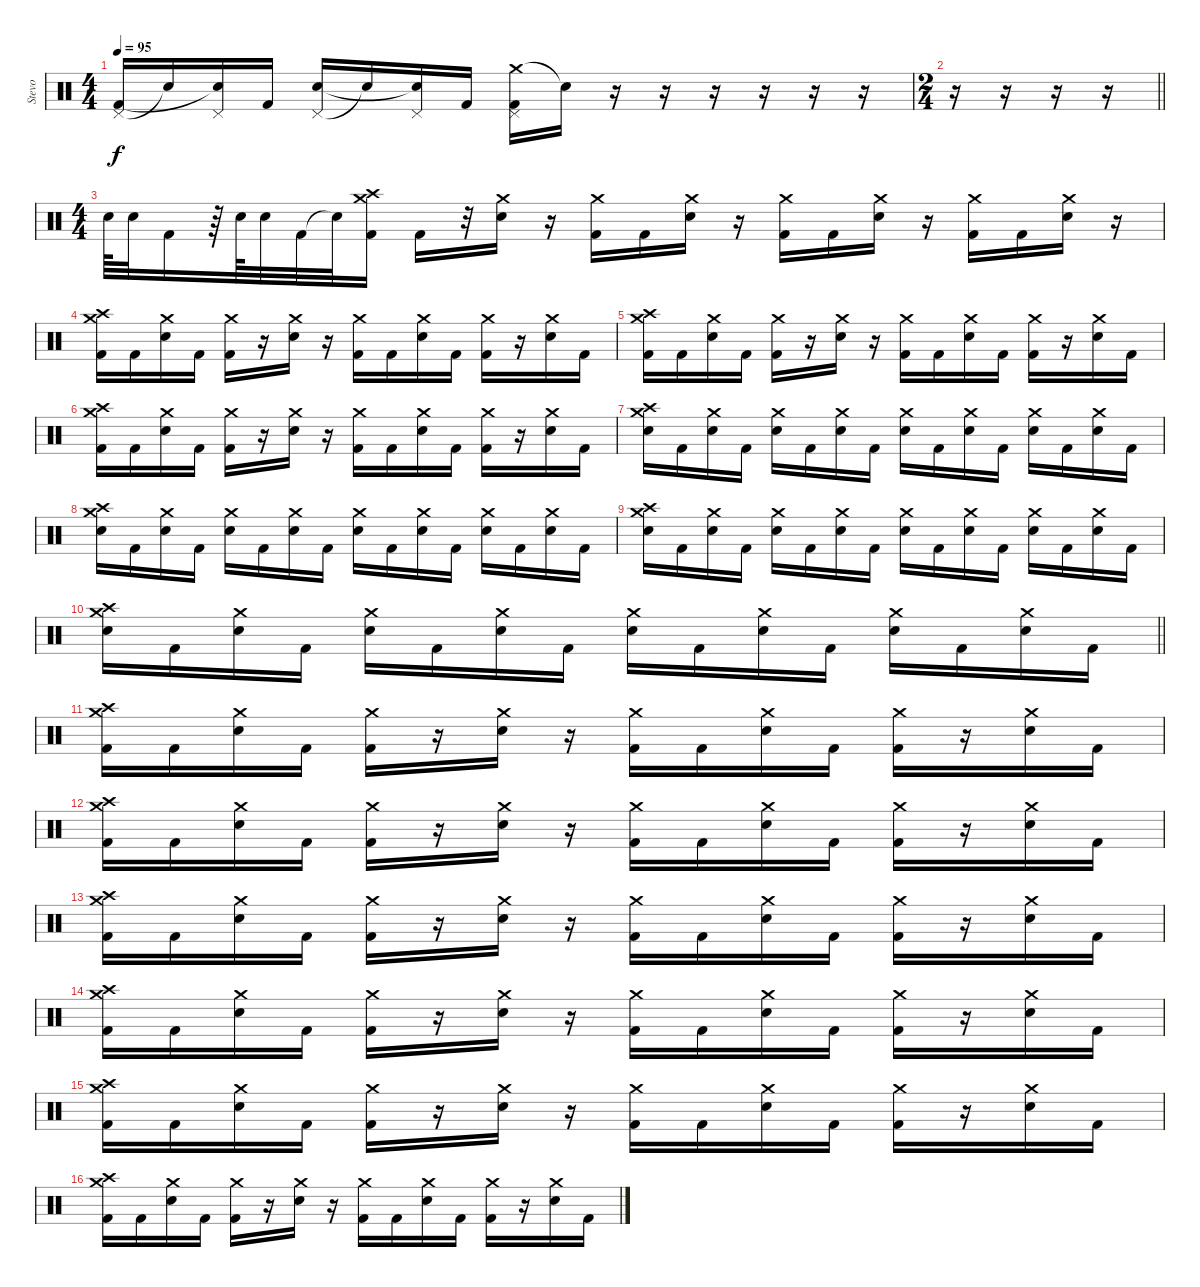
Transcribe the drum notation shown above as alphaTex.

\track ("Stevo" "Stevo") {instrument percussion}
\staff {score}
\articulation defaults
\ts (4 4)
\tempo 95
\clef neutral
\ks c
("Pedal Hi-Hat (hit)" "Kick (hit) 2").16{dy f} "Snare (hit)"{t}.16 ("Pedal Hi-Hat (hit)" "Snare (hit)"{t}).16 "Kick (hit) 2".16 ("Pedal Hi-Hat (hit)" "Electric Snare (hit)").16 "Snare (hit)"{t}.16 ("Pedal Hi-Hat (hit)" "Snare (hit)"{t}).16 "Kick (hit) 2".16 ("Crash medium (hit)" "Pedal Hi-Hat (hit)" "Kick (hit) 2").16 "Snare (hit)"{t}.16 r.16 r.16 r.16 r.16 r.16 r.16 |
\ts (2 4)
\barLineRight lightlight
r.16 r.16 r.16 r.16 |
\ts (4 4)
"Electric Snare (hit)".64 "Electric Snare (hit)".32 "Kick (hit) 2".16 r.64 "Electric Snare (hit)".64 "Electric Snare (hit)".32 "Kick (hit) 2".32 "Snare (hit)"{t}.32 ("Crash high (hit)" "Crash medium (hit)" "Kick (hit) 2").16 "Kick (hit) 2".16 r.32 ("Crash medium (hit)" "Electric Snare (hit)").16 r.16 ("Crash medium (hit)" "Kick (hit) 2").16 "Kick (hit) 2".16 ("Crash medium (hit)" "Electric Snare (hit)").16 r.16 ("Crash medium (hit)" "Kick (hit) 2").16 "Kick (hit) 2".16 ("Crash medium (hit)" "Electric Snare (hit)").16 r.16 ("Crash medium (hit)" "Kick (hit) 2").16 "Kick (hit) 2".16 ("Crash medium (hit)" "Electric Snare (hit)").16 r.16 |
("Crash high (hit)" "Crash medium (hit)" "Kick (hit) 2").16 "Kick (hit) 2".16 ("Crash medium (hit)" "Electric Snare (hit)").16 "Kick (hit) 2".16 ("Crash medium (hit)" "Kick (hit) 2").16 r.16 ("Crash medium (hit)" "Electric Snare (hit)").16 r.16 ("Crash medium (hit)" "Kick (hit) 2").16 "Kick (hit) 2".16 ("Crash medium (hit)" "Electric Snare (hit)").16 "Kick (hit) 2".16 ("Crash medium (hit)" "Kick (hit) 2").16 r.16 ("Crash medium (hit)" "Electric Snare (hit)").16 "Kick (hit) 2".16 |
("Crash high (hit)" "Crash medium (hit)" "Kick (hit) 2").16 "Kick (hit) 2".16 ("Crash medium (hit)" "Electric Snare (hit)").16 "Kick (hit) 2".16 ("Crash medium (hit)" "Kick (hit) 2").16 r.16 ("Crash medium (hit)" "Electric Snare (hit)").16 r.16 ("Crash medium (hit)" "Kick (hit) 2").16 "Kick (hit) 2".16 ("Crash medium (hit)" "Electric Snare (hit)").16 "Kick (hit) 2".16 ("Crash medium (hit)" "Kick (hit) 2").16 r.16 ("Crash medium (hit)" "Electric Snare (hit)").16 "Kick (hit) 2".16 |
("Crash high (hit)" "Crash medium (hit)" "Kick (hit) 2").16 "Kick (hit) 2".16 ("Crash medium (hit)" "Electric Snare (hit)").16 "Kick (hit) 2".16 ("Crash medium (hit)" "Kick (hit) 2").16 r.16 ("Crash medium (hit)" "Electric Snare (hit)").16 r.16 ("Crash medium (hit)" "Kick (hit) 2").16 "Kick (hit) 2".16 ("Crash medium (hit)" "Electric Snare (hit)").16 "Kick (hit) 2".16 ("Crash medium (hit)" "Kick (hit) 2").16 r.16 ("Crash medium (hit)" "Electric Snare (hit)").16 "Kick (hit) 2".16 |
("Crash high (hit)" "Crash medium (hit)" "Electric Snare (hit)").16 "Kick (hit) 2".16 ("Crash medium (hit)" "Electric Snare (hit)").16 "Kick (hit) 2".16 ("Crash medium (hit)" "Electric Snare (hit)").16 "Kick (hit) 2".16 ("Crash medium (hit)" "Electric Snare (hit)").16 "Kick (hit) 2".16 ("Crash medium (hit)" "Electric Snare (hit)").16 "Kick (hit) 2".16 ("Crash medium (hit)" "Electric Snare (hit)").16 "Kick (hit) 2".16 ("Crash medium (hit)" "Electric Snare (hit)").16 "Kick (hit) 2".16 ("Crash medium (hit)" "Electric Snare (hit)").16 "Kick (hit) 2".16 |
("Crash high (hit)" "Crash medium (hit)" "Electric Snare (hit)").16 "Kick (hit) 2".16 ("Crash medium (hit)" "Electric Snare (hit)").16 "Kick (hit) 2".16 ("Crash medium (hit)" "Electric Snare (hit)").16 "Kick (hit) 2".16 ("Crash medium (hit)" "Electric Snare (hit)").16 "Kick (hit) 2".16 ("Crash medium (hit)" "Electric Snare (hit)").16 "Kick (hit) 2".16 ("Crash medium (hit)" "Electric Snare (hit)").16 "Kick (hit) 2".16 ("Crash medium (hit)" "Electric Snare (hit)").16 "Kick (hit) 2".16 ("Crash medium (hit)" "Electric Snare (hit)").16 "Kick (hit) 2".16 |
("Crash high (hit)" "Crash medium (hit)" "Electric Snare (hit)").16 "Kick (hit) 2".16 ("Crash medium (hit)" "Electric Snare (hit)").16 "Kick (hit) 2".16 ("Crash medium (hit)" "Electric Snare (hit)").16 "Kick (hit) 2".16 ("Crash medium (hit)" "Electric Snare (hit)").16 "Kick (hit) 2".16 ("Crash medium (hit)" "Electric Snare (hit)").16 "Kick (hit) 2".16 ("Crash medium (hit)" "Electric Snare (hit)").16 "Kick (hit) 2".16 ("Crash medium (hit)" "Electric Snare (hit)").16 "Kick (hit) 2".16 ("Crash medium (hit)" "Electric Snare (hit)").16 "Kick (hit) 2".16 |
\barLineRight lightlight
("Crash high (hit)" "Crash medium (hit)" "Electric Snare (hit)").16 "Kick (hit) 2".16 ("Crash medium (hit)" "Electric Snare (hit)").16 "Kick (hit) 2".16 ("Crash medium (hit)" "Electric Snare (hit)").16 "Kick (hit) 2".16 ("Crash medium (hit)" "Electric Snare (hit)").16 "Kick (hit) 2".16 ("Crash medium (hit)" "Electric Snare (hit)").16 "Kick (hit) 2".16 ("Crash medium (hit)" "Electric Snare (hit)").16 "Kick (hit) 2".16 ("Crash medium (hit)" "Electric Snare (hit)").16 "Kick (hit) 2".16 ("Crash medium (hit)" "Electric Snare (hit)").16 "Kick (hit) 2".16 |
("Crash high (hit)" "Crash medium (hit)" "Kick (hit) 2").16 "Kick (hit) 2".16 ("Crash medium (hit)" "Electric Snare (hit)").16 "Kick (hit) 2".16 ("Crash medium (hit)" "Kick (hit) 2").16 r.16 ("Crash medium (hit)" "Electric Snare (hit)").16 r.16 ("Crash medium (hit)" "Kick (hit) 2").16 "Kick (hit) 2".16 ("Crash medium (hit)" "Electric Snare (hit)").16 "Kick (hit) 2".16 ("Crash medium (hit)" "Kick (hit) 2").16 r.16 ("Crash medium (hit)" "Electric Snare (hit)").16 "Kick (hit) 2".16 |
("Crash high (hit)" "Crash medium (hit)" "Kick (hit) 2").16 "Kick (hit) 2".16 ("Crash medium (hit)" "Electric Snare (hit)").16 "Kick (hit) 2".16 ("Crash medium (hit)" "Kick (hit) 2").16 r.16 ("Crash medium (hit)" "Electric Snare (hit)").16 r.16 ("Crash medium (hit)" "Kick (hit) 2").16 "Kick (hit) 2".16 ("Crash medium (hit)" "Electric Snare (hit)").16 "Kick (hit) 2".16 ("Crash medium (hit)" "Kick (hit) 2").16 r.16 ("Crash medium (hit)" "Electric Snare (hit)").16 "Kick (hit) 2".16 |
("Crash high (hit)" "Crash medium (hit)" "Kick (hit) 2").16 "Kick (hit) 2".16 ("Crash medium (hit)" "Electric Snare (hit)").16 "Kick (hit) 2".16 ("Crash medium (hit)" "Kick (hit) 2").16 r.16 ("Crash medium (hit)" "Electric Snare (hit)").16 r.16 ("Crash medium (hit)" "Kick (hit) 2").16 "Kick (hit) 2".16 ("Crash medium (hit)" "Electric Snare (hit)").16 "Kick (hit) 2".16 ("Crash medium (hit)" "Kick (hit) 2").16 r.16 ("Crash medium (hit)" "Electric Snare (hit)").16 "Kick (hit) 2".16 |
("Crash high (hit)" "Crash medium (hit)" "Kick (hit) 2").16 "Kick (hit) 2".16 ("Crash medium (hit)" "Electric Snare (hit)").16 "Kick (hit) 2".16 ("Crash medium (hit)" "Kick (hit) 2").16 r.16 ("Crash medium (hit)" "Electric Snare (hit)").16 r.16 ("Crash medium (hit)" "Kick (hit) 2").16 "Kick (hit) 2".16 ("Crash medium (hit)" "Electric Snare (hit)").16 "Kick (hit) 2".16 ("Crash medium (hit)" "Kick (hit) 2").16 r.16 ("Crash medium (hit)" "Electric Snare (hit)").16 "Kick (hit) 2".16 |
("Crash high (hit)" "Crash medium (hit)" "Kick (hit) 2").16 "Kick (hit) 2".16 ("Crash medium (hit)" "Electric Snare (hit)").16 "Kick (hit) 2".16 ("Crash medium (hit)" "Kick (hit) 2").16 r.16 ("Crash medium (hit)" "Electric Snare (hit)").16 r.16 ("Crash medium (hit)" "Kick (hit) 2").16 "Kick (hit) 2".16 ("Crash medium (hit)" "Electric Snare (hit)").16 "Kick (hit) 2".16 ("Crash medium (hit)" "Kick (hit) 2").16 r.16 ("Crash medium (hit)" "Electric Snare (hit)").16 "Kick (hit) 2".16 |
("Crash high (hit)" "Crash medium (hit)" "Kick (hit) 2").16 "Kick (hit) 2".16 ("Crash medium (hit)" "Electric Snare (hit)").16 "Kick (hit) 2".16 ("Crash medium (hit)" "Kick (hit) 2").16 r.16 ("Crash medium (hit)" "Electric Snare (hit)").16 r.16 ("Crash medium (hit)" "Kick (hit) 2").16 "Kick (hit) 2".16 ("Crash medium (hit)" "Electric Snare (hit)").16 "Kick (hit) 2".16 ("Crash medium (hit)" "Kick (hit) 2").16 r.16 ("Crash medium (hit)" "Electric Snare (hit)").16 "Kick (hit) 2".16
